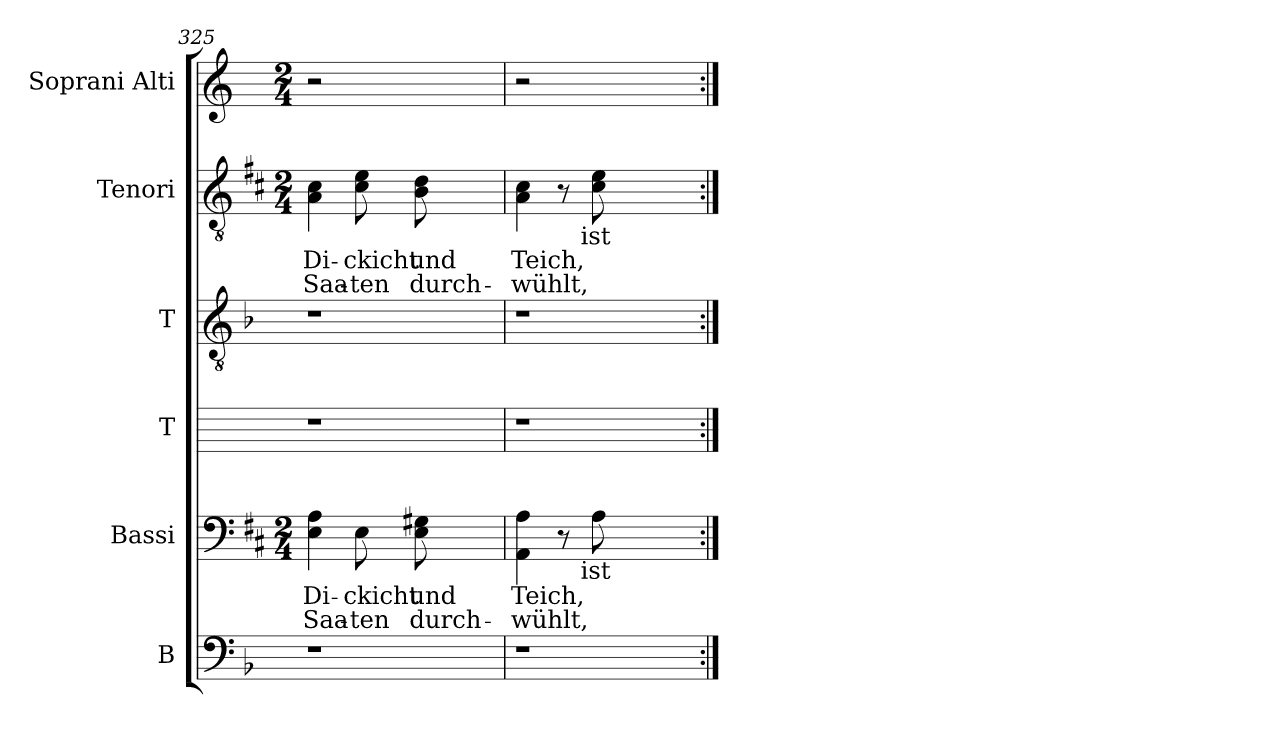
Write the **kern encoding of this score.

**kern	**kern	**text	**text	**kern	**kern	**kern	**text	**text	**kern
*part6	*part5	*part5	*part5	*part4	*part3	*part2	*part2	*part2	*part1
*staff6	*staff5	*staff5	*staff5	*staff4	*staff3	*staff2	*staff2	*staff2	*staff1
*I"B	*I"Bassi	*	*	*I"T	*I"T	*I"Tenori	*	*	*I"Soprani  Alti
*I'B	*I'B	*	*	*I'T	*I'T	*I'T	*	*	*I'S  A
*clefF4	*clefF4	*	*	*	*clefGv2	*clefGv2	*	*	*clefG2
*k[b-]	*k[f#c#]	*	*	*	*k[b-]	*k[f#c#]	*	*	*k[]
*F:	*D:	*	*	*	*F:	*D:	*	*	*C:
*	*M2/4	*	*	*	*	*M2/4	*	*	*M2/4
=325	=325	=325	=325	=325	=325	=325	=325	=325	=325
!	!	!LO:LY:b:cj	!LO:LY:b:cj	!	!	!	!LO:LY:b:cj	!LO:LY:b:cj	!
1r	4A\ 4E\	Di-	-Saa-	1r	1r	4c#\ 4A\	Di-	-Saa-	2r
!	!	!LO:LY:b:cj	!LO:LY:b:cj	!	!	!	!LO:LY:b:cj	!LO:LY:b:cj	!
.	8E\	-ckicht	ten	.	.	8e\ 8c#\	-ckicht	ten	.
!	!	!LO:LY:b:cj	!LO:LY:b:cj	!	!	!	!LO:LY:b:cj	!LO:LY:b:cj	!
.	8G#X\ 8E\	und	durch-	.	.	8d\ 8B\	und	durch-	.
.	2ryy	.	.	.	.	2ryy	.	.	2ryy
=326	=326	=326	=326	=326	=326	=326	=326	=326	=326
!	!	!LO:LY:b:cj	!LO:LY:b:cj	!	!	!	!LO:LY:b:cj	!LO:LY:b:cj	!
*	*^	*	*	*	*	*^	*	*	*
1r	4A\ 4AA\	4ryy	-Teich,	wühlt,	1r	1r	4c#\ 4A\	4ryy	-Teich,	wühlt,	2r
.	8r	16.ryy	.	.	.	.	8r	16.ryy	.	.	.
!	!	!	!	!	!	!	!	!LO:TX:b:t=ist	!	!	!
!	!	!LO:TX:b:t=ist	!	!	!	!	!	!	!	!	!
.	.	2ryy	.	.	.	.	.	2ryy	.	.	.
.	8A\	.	.	.	.	.	8e\ 8c#\	.	.	.	.
.	2ryy	.	.	.	.	.	2ryy	.	.	.	2ryy
.	.	8ryy	.	.	.	.	.	8ryy	.	.	.
.	.	32ryy	.	.	.	.	.	32ryy	.	.	.
*	*v	*v	*	*	*	*	*v	*v	*	*	*
=:|!	=:|!	=:|!	=:|!	=:|!	=:|!	=:|!	=:|!	=:|!	=:|!
*-	*-	*-	*-	*-	*-	*-	*-	*-	*-
